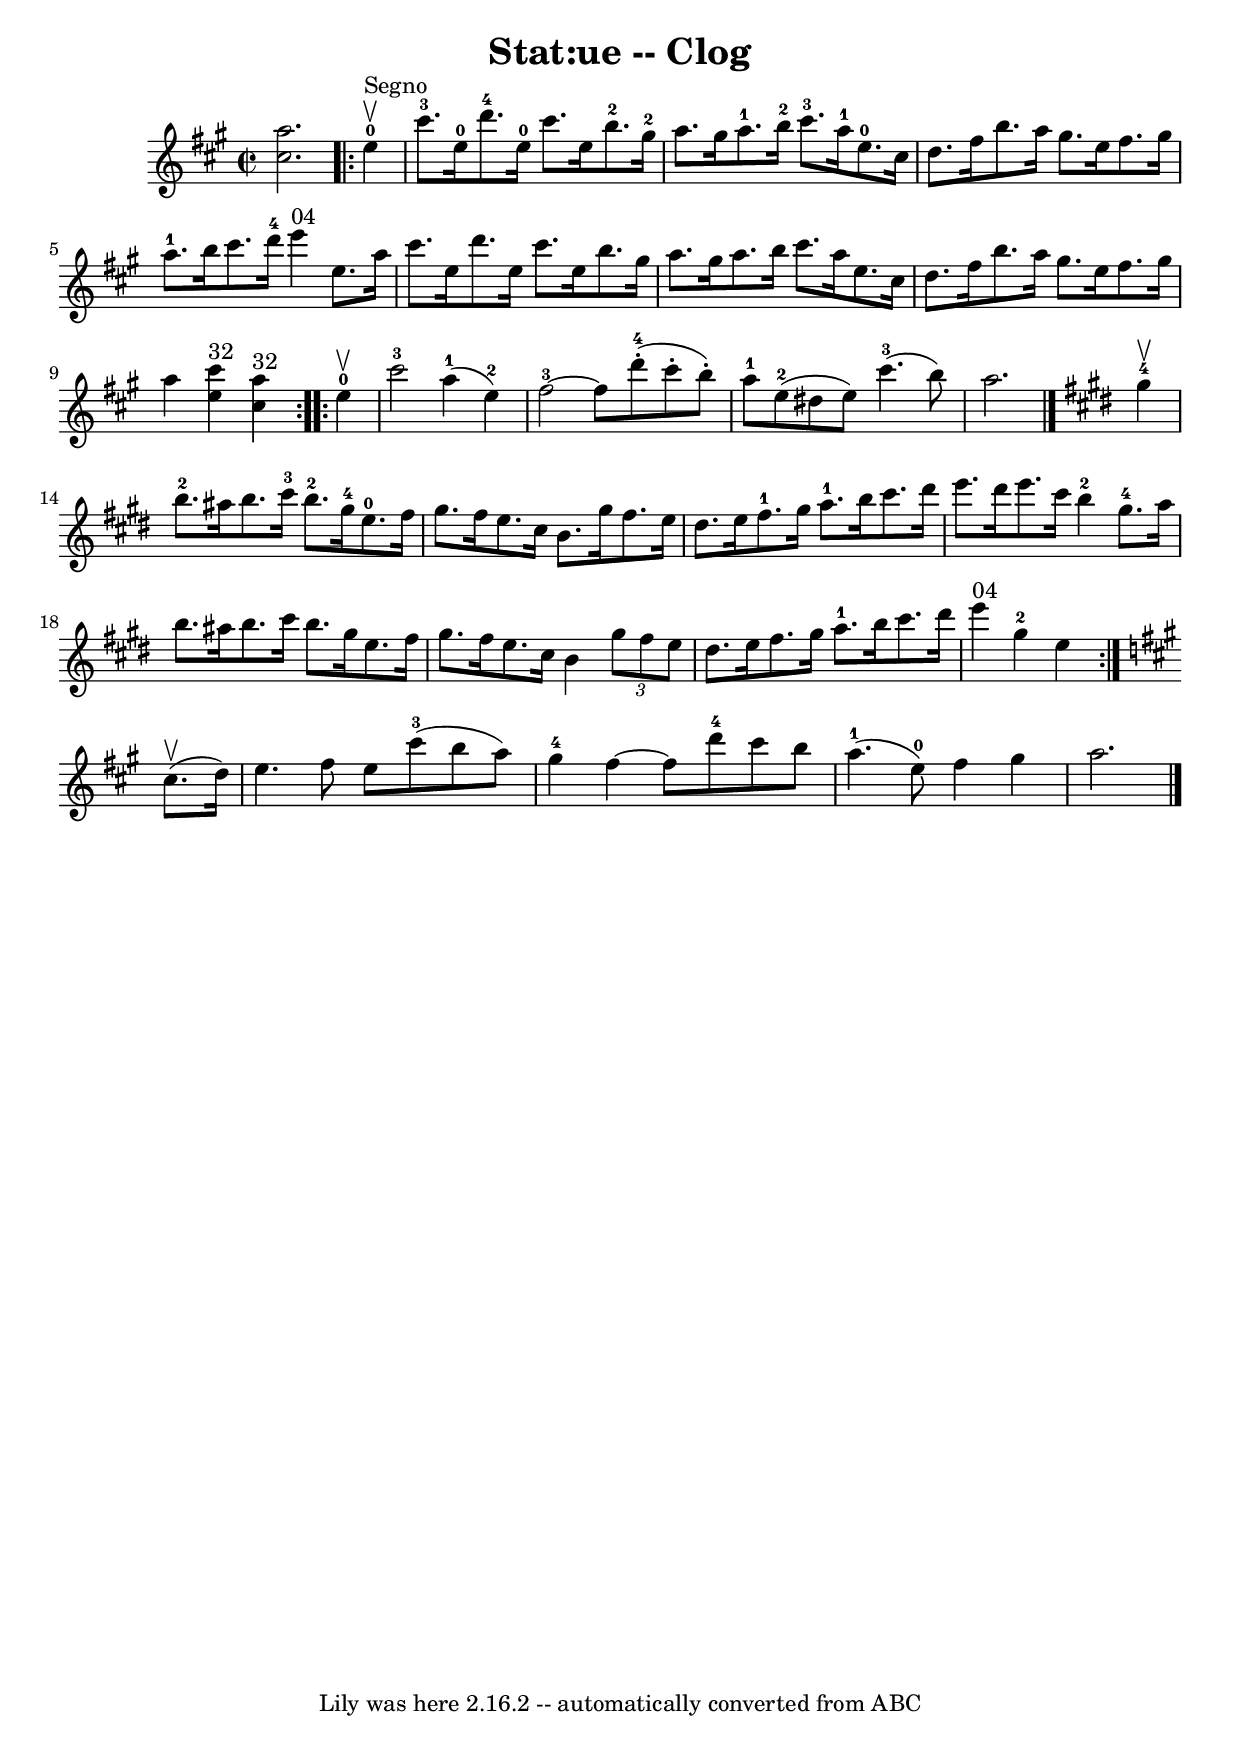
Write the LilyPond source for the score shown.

\version "2.7.40"
\include "Mammoth.ily"
\header {
	book = "Ryan's Mammoth Collection"
	crossRefNumber = "1"
	footnotes = "\\\\155 919"
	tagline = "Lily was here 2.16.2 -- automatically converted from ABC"
	title = "Stat:ue -- Clog"
}
voicedefault =  {
\set Score.defaultBarType = "empty"

\override Staff.TimeSignature #'style = #'C
 \time 2/2 \key a \major << cis''2. a''2.   >>   |
     
\repeat volta 2 { e''4-0^"Segno"^\upbow |
 cis'''8.-3   
e''16-0 d'''8.-4 e''16-0 cis'''8. e''16 b''8.-2   
gis''16-2   |
 a''8. gis''16 a''8.-1 b''16-2     
cis'''8.-3 a''16-1 e''8.-0 cis''16    |
 d''8.    
fis''16 b''8. a''16 gis''8. e''16 fis''8. gis''16    |
 
 a''8.-1 b''16 cis'''8. d'''16-4 e'''4^"04" e''8.    
a''16    |
 cis'''8. e''16 d'''8. e''16 cis'''8. e''16 
 b''8. gis''16    |
 a''8. gis''16 a''8. b''16    
cis'''8. a''16 e''8. cis''16    |
 d''8. fis''16 b''8. 
 a''16 gis''8. e''16 fis''8. gis''16    |
 a''4    <<   
e''4^"32" cis'''4   >>   << cis''4^"32" a''4   >> }     
\repeat volta 2 { e''4-0^\upbow |
 cis'''2-3 a''4-1(
 e''4-2)   |
 fis''2-3  ~ fis''8 d'''8-4(-.   
cis'''8 -. b''8 -.)   |
 a''8-1 e''8-2(dis''8    
e''8) cis'''4.-3(b''8)   |
 a''2.    \bar "|."   
\key e \major gis''4-4^\upbow |
 b''8.-2 ais''16    
b''8. cis'''16-3 b''8.-2 gis''16-4 e''8.-0 fis''16    
|
 gis''8. fis''16 e''8. cis''16 b'8. gis''16 fis''8. 
 e''16    |
 dis''8. e''16 fis''8.-1 gis''16 a''8. 
-1 b''16 cis'''8. dis'''16    |
 e'''8. dis'''16 e'''8. 
 cis'''16 b''4-2 gis''8.-4 a''16    |
 b''8.    
ais''16 b''8. cis'''16 b''8. gis''16 e''8. fis''16    
|
 gis''8. fis''16 e''8. cis''16 b'4    \times 2/3 {   
gis''8 fis''8 e''8  }   |
 dis''8. e''16 fis''8.    
gis''16 a''8.-1 b''16 cis'''8. dis'''16    |
 e'''4 
^"04" gis''4-2 e''4    }   \key a \major cis''8.^\upbow(d''16  
-) |
 e''4. fis''8 e''8 cis'''8-3(b''8 a''8)   
|
 gis''4-4 fis''4   ~ fis''8 d'''8-4 cis'''8 b''8 
   |
 a''4.-1(e''8-0) fis''4 gis''4    |
   
a''2.      \bar "|."   
}

\score{
    <<

	\context Staff="default"
	{
	    \voicedefault 
	}

    >>
	\layout {
	}
	\midi {}
}
